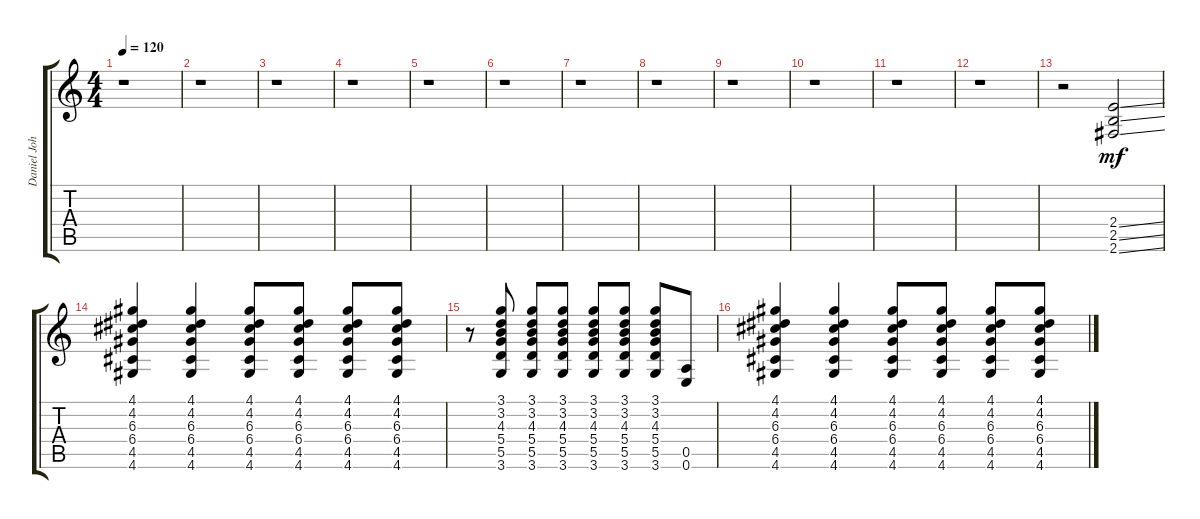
\track ("Daniel Johns (Gtr 4)" "Daniel Joh") {instrument distortionguitar}
\staff {score tabs}
\tuning (E4 B3 G3 D3 A2 E2) {hide}
\ts (4 4)
\tempo 120
\clef g2
\ks c
r.1{dy mf} |
r.1 |
r.1 |
r.1 |
r.1 |
r.1 |
r.1 |
r.1 |
r.1 |
r.1 |
r.1 |
r.1 |
r.2 (2.4{ss} 2.5{ss} 2.6{ss}).2 |
(4.1 4.2 6.3 6.4 4.5 4.6).4 (4.1 4.2 6.3 6.4 4.5 4.6).4 (4.1 4.2 6.3 6.4 4.5 4.6).8 (4.1 4.2 6.3 6.4 4.5 4.6).8 (4.1 4.2 6.3 6.4 4.5 4.6).8 (4.1 4.2 6.3 6.4 4.5 4.6).8 |
r.8 (3.1 3.2 4.3 5.4 5.5 3.6).8 (3.1 3.2 4.3 5.4 5.5 3.6).8 (3.1 3.2 4.3 5.4 5.5 3.6).8 (3.1 3.2 4.3 5.4 5.5 3.6).8 (3.1 3.2 4.3 5.4 5.5 3.6).8 (3.1 3.2 4.3 5.4 5.5 3.6).8 (0.5 0.6).8 |
(4.1 4.2 6.3 6.4 4.5 4.6).4 (4.1 4.2 6.3 6.4 4.5 4.6).4 (4.1 4.2 6.3 6.4 4.5 4.6).8 (4.1 4.2 6.3 6.4 4.5 4.6).8 (4.1 4.2 6.3 6.4 4.5 4.6).8 (4.1 4.2 6.3 6.4 4.5 4.6).8
